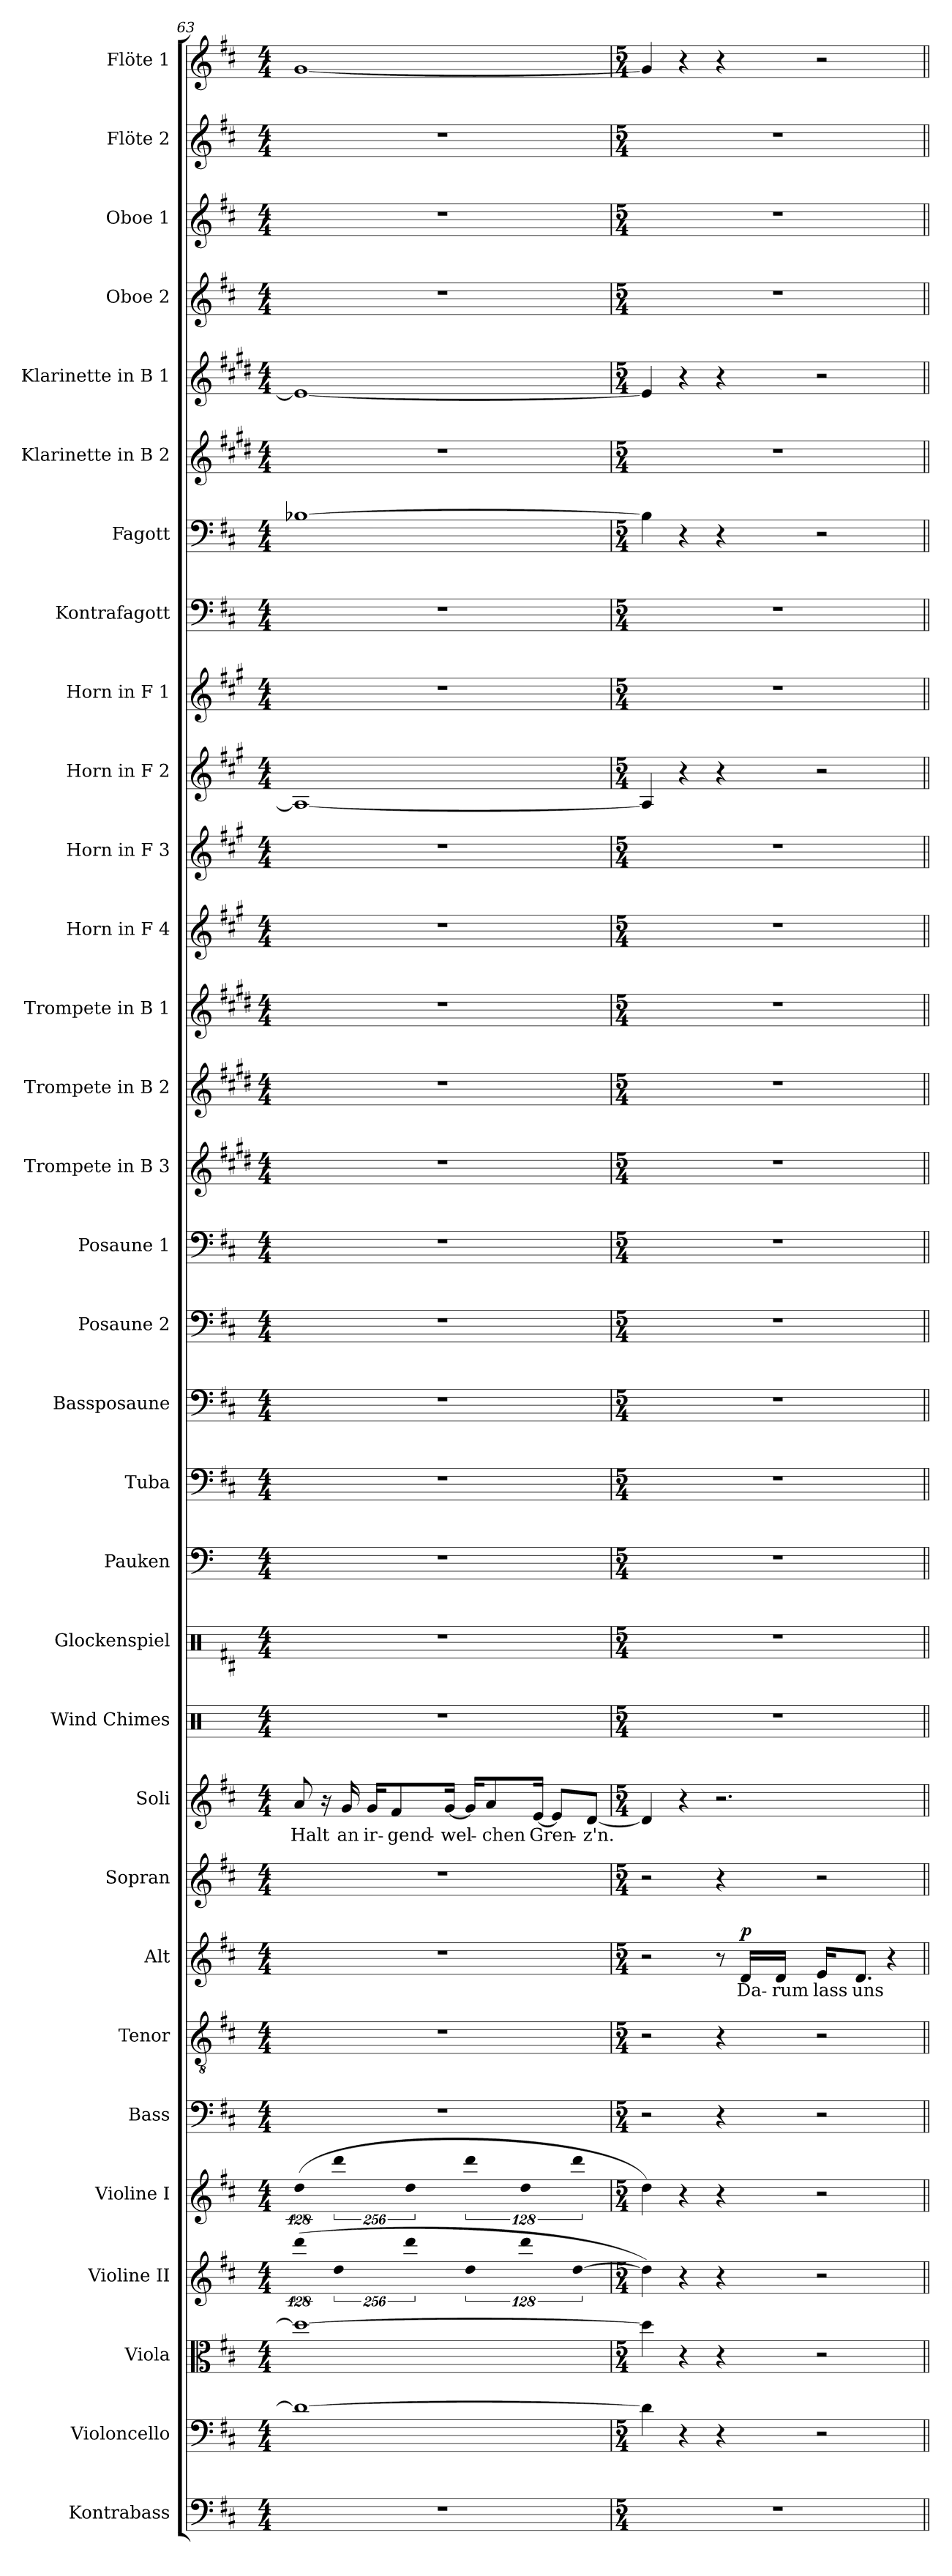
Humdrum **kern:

**kern	**kern	**kern	**kern	**kern	**kern	**kern	**kern	**text	**dynam	**kern	**kern	**text	**kern	**kern	**kern	**kern	**kern	**kern	**kern	**kern	**kern	**kern	**kern	**kern	**kern	**kern	**kern	**kern	**kern	**kern	**kern	**kern	**kern	**kern
*part32	*part31	*part30	*part29	*part28	*part27	*part26	*part25	*part25	*part25	*part24	*part23	*part23	*part22	*part21	*part20	*part19	*part18	*part17	*part16	*part15	*part14	*part13	*part12	*part11	*part10	*part9	*part8	*part7	*part6	*part5	*part4	*part3	*part2	*part1
*staff32	*staff31	*staff30	*staff29	*staff28	*staff27	*staff26	*staff25	*staff25	*staff25	*staff24	*staff23	*staff23	*staff22	*staff21	*staff20	*staff19	*staff18	*staff17	*staff16	*staff15	*staff14	*staff13	*staff12	*staff11	*staff10	*staff9	*staff8	*staff7	*staff6	*staff5	*staff4	*staff3	*staff2	*staff1
*I"Kontrabass	*I"Violoncello	*I"Viola	*I"Violine II	*I"Violine I	*I"Bass	*I"Tenor	*I"Alt	*	*	*I"Sopran	*I"Soli	*	*I"Wind Chimes	*I"Glockenspiel	*I"Pauken	*I"Tuba	*I"Bassposaune	*I"Posaune 2	*I"Posaune 1	*I"Trompete in B 3	*I"Trompete in B 2	*I"Trompete in B 1	*I"Horn in F 4	*I"Horn in F 3	*I"Horn in F 2	*I"Horn in F 1	*I"Kontrafagott	*I"Fagott	*I"Klarinette in B 2	*I"Klarinette in B 1	*I"Oboe 2	*I"Oboe 1	*I"Flöte 2	*I"Flöte 1
*I'Kb.	*I'Vc.	*I'Vla.	*I'Vl. II	*I'Vl. I	*I'B.	*I'T.	*I'A.	*	*	*I'S.	*	*	*I'W.Ch.	*I'Glsp.	*I'Pk.	*I'Tuba	*I'Bpos.	*I'Pos. 2	*I'Pos. 1	*I'Trp. 3	*I'Trp. 2	*I'Trp. 1	*I'Hn. 4	*I'Hn. 3	*I'Hn. 2	*I'Hn. 1	*I'Kfg.	*I'Fg.	*I'Kl. 2	*I'Kl. 1	*I'Ob. 2	*I'Ob. 1	*I'Fl. 2	*I'Fl. 1
*clefF4	*clefF4	*clefC3	*clefG2	*clefG2	*clefF4	*clefGv2	*clefG2	*	*	*clefG2	*clefG2	*	*clefX	*clefX	*clefF4	*clefF4	*clefF4	*clefF4	*clefF4	*clefG2	*clefG2	*clefG2	*clefG2	*clefG2	*clefG2	*clefG2	*clefF4	*clefF4	*clefG2	*clefG2	*clefG2	*clefG2	*clefG2	*clefG2
*ITrd7c12	*	*	*	*	*	*ITrd7c12	*	*	*	*	*	*	*	*ITrd-14c-24	*	*	*	*	*	*ITrd1c2	*ITrd1c2	*ITrd1c2	*ITrd4c7	*ITrd4c7	*ITrd4c7	*ITrd4c7	*ITrd7c12	*	*ITrd1c2	*ITrd1c2	*	*	*	*
*k[f#c#]	*k[f#c#]	*k[f#c#]	*k[f#c#]	*k[f#c#]	*k[f#c#]	*k[f#c#]	*k[f#c#]	*	*	*k[f#c#]	*k[f#c#]	*	*k[]	*k[f#c#]	*k[]	*k[f#c#]	*k[f#c#]	*k[f#c#]	*k[f#c#]	*k[f#c#]	*k[f#c#]	*k[f#c#]	*k[f#c#]	*k[f#c#]	*k[f#c#]	*k[f#c#]	*k[f#c#]	*k[f#c#]	*k[f#c#]	*k[f#c#]	*k[f#c#]	*k[f#c#]	*k[f#c#]	*k[f#c#]
*D:	*D:	*D:	*D:	*D:	*D:	*D:	*D:	*	*	*D:	*D:	*	*C:	*D:	*C:	*D:	*D:	*D:	*D:	*D:	*D:	*D:	*D:	*D:	*D:	*D:	*D:	*D:	*D:	*D:	*D:	*D:	*D:	*D:
*M4/4	*M4/4	*M4/4	*M4/4	*M4/4	*M4/4	*M4/4	*M4/4	*	*	*M4/4	*M4/4	*	*M4/4	*M4/4	*M4/4	*M4/4	*M4/4	*M4/4	*M4/4	*M4/4	*M4/4	*M4/4	*M4/4	*M4/4	*M4/4	*M4/4	*M4/4	*M4/4	*M4/4	*M4/4	*M4/4	*M4/4	*M4/4	*M4/4
=63	=63	=63	=63	=63	=63	=63	=63	=63	=63	=63	=63	=63	=63	=63	=63	=63	=63	=63	=63	=63	=63	=63	=63	=63	=63	=63	=63	=63	=63	=63	=63	=63	=63	=63
!	!	!	!LO:N:vis=4	!LO:N:vis=4	!	!	!	!	!	!	!	!	!	!	!	!	!	!	!	!	!	!	!	!	!	!	!	!	!	!	!	!	!	!
!	!	!	!	!	!	!	!	!	!	!	!	!LO:LY:b:color=#000000	!	!	!	!	!	!	!	!	!	!	!	!	!	!	!	!	!	!	!	!	!	!
1r	1di_>	1ddi_>	(512%85dddi\	(512%85ddi\	1r	1r	1r	.	.	1r	8ai/	Halt	1r	1r	1r	1r	1r	1r	1r	1r	1r	1r	1r	1r	1Di_<	1r	1r	[>1B-Xi	1r	1di_<	1r	1r	1r	[<1gi
.	.	.	.	.	.	.	.	.	.	.	16r	.	.	.	.	.	.	.	.	.	.	.	.	.	.	.	.	.	.	.	.	.	.	.
!	!	!	!LO:N:vis=4	!LO:N:vis=4	!	!	!	!	!	!	!	!	!	!	!	!	!	!	!	!	!	!	!	!	!	!	!	!	!	!	!	!	!	!
.	.	.	1024%171ddi\	1024%171dddi\	.	.	.	.	.	.	.	.	.	.	.	.	.	.	.	.	.	.	.	.	.	.	.	.	.	.	.	.	.	.
!	!	!	!	!	!	!	!	!	!	!	!	!LO:LY:b:color=#000000	!	!	!	!	!	!	!	!	!	!	!	!	!	!	!	!	!	!	!	!	!	!
.	.	.	.	.	.	.	.	.	.	.	16gi/	an	.	.	.	.	.	.	.	.	.	.	.	.	.	.	.	.	.	.	.	.	.	.
!	!	!	!	!	!	!	!	!	!	!	!	!LO:LY:b:color=#000000	!	!	!	!	!	!	!	!	!	!	!	!	!	!	!	!	!	!	!	!	!	!
.	.	.	.	.	.	.	.	.	.	.	16gi/KL	ir-	.	.	.	.	.	.	.	.	.	.	.	.	.	.	.	.	.	.	.	.	.	.
!	!	!	!	!	!	!	!	!	!	!	!	!LO:LY:b:color=#000000	!	!	!	!	!	!	!	!	!	!	!	!	!	!	!	!	!	!	!	!	!	!
.	.	.	.	.	.	.	.	.	.	.	8f#i/	-gend-	.	.	.	.	.	.	.	.	.	.	.	.	.	.	.	.	.	.	.	.	.	.
!	!	!	!LO:N:vis=4	!LO:N:vis=4	!	!	!	!	!	!	!	!	!	!	!	!	!	!	!	!	!	!	!	!	!	!	!	!	!	!	!	!	!	!
.	.	.	1024%171dddi\	1024%171ddi\	.	.	.	.	.	.	.	.	.	.	.	.	.	.	.	.	.	.	.	.	.	.	.	.	.	.	.	.	.	.
!	!	!	!	!	!	!	!	!	!	!	!	!LO:LY:b:color=#000000	!	!	!	!	!	!	!	!	!	!	!	!	!	!	!	!	!	!	!	!	!	!
.	.	.	.	.	.	.	.	.	.	.	[<16gi/Jk	-wel-	.	.	.	.	.	.	.	.	.	.	.	.	.	.	.	.	.	.	.	.	.	.
!	!	!	!LO:N:vis=4	!LO:N:vis=4	!	!	!	!	!	!	!	!	!	!	!	!	!	!	!	!	!	!	!	!	!	!	!	!	!	!	!	!	!	!
.	.	.	512%85ddi\	512%85dddi\	.	.	.	.	.	.	16gi/KL]	.	.	.	.	.	.	.	.	.	.	.	.	.	.	.	.	.	.	.	.	.	.	.
!	!	!	!	!	!	!	!	!	!	!	!	!LO:LY:b:color=#000000	!	!	!	!	!	!	!	!	!	!	!	!	!	!	!	!	!	!	!	!	!	!
.	.	.	.	.	.	.	.	.	.	.	8ai/	-chen	.	.	.	.	.	.	.	.	.	.	.	.	.	.	.	.	.	.	.	.	.	.
!	!	!	!LO:N:vis=4	!LO:N:vis=4	!	!	!	!	!	!	!	!	!	!	!	!	!	!	!	!	!	!	!	!	!	!	!	!	!	!	!	!	!	!
.	.	.	1024%171dddi\	1024%171ddi\	.	.	.	.	.	.	.	.	.	.	.	.	.	.	.	.	.	.	.	.	.	.	.	.	.	.	.	.	.	.
!	!	!	!	!	!	!	!	!	!	!	!	!LO:LY:b:color=#000000	!	!	!	!	!	!	!	!	!	!	!	!	!	!	!	!	!	!	!	!	!	!
.	.	.	.	.	.	.	.	.	.	.	[<16ei/Jk	Gren-	.	.	.	.	.	.	.	.	.	.	.	.	.	.	.	.	.	.	.	.	.	.
.	.	.	.	.	.	.	.	.	.	.	8ei/L]	.	.	.	.	.	.	.	.	.	.	.	.	.	.	.	.	.	.	.	.	.	.	.
!	!	!	!LO:N:vis=4	!LO:N:vis=4	!	!	!	!	!	!	!	!	!	!	!	!	!	!	!	!	!	!	!	!	!	!	!	!	!	!	!	!	!	!
.	.	.	[>1024%171ddi\	1024%171dddi\	.	.	.	.	.	.	.	.	.	.	.	.	.	.	.	.	.	.	.	.	.	.	.	.	.	.	.	.	.	.
!	!	!	!	!	!	!	!	!	!	!	!	!LO:LY:b:color=#000000	!	!	!	!	!	!	!	!	!	!	!	!	!	!	!	!	!	!	!	!	!	!
.	.	.	.	.	.	.	.	.	.	.	[<8di/J	-z'n.	.	.	.	.	.	.	.	.	.	.	.	.	.	.	.	.	.	.	.	.	.	.
=64	=64	=64	=64	=64	=64	=64	=64	=64	=64	=64	=64	=64	=64	=64	=64	=64	=64	=64	=64	=64	=64	=64	=64	=64	=64	=64	=64	=64	=64	=64	=64	=64	=64	=64
*M5/4	*M5/4	*M5/4	*M5/4	*M5/4	*M5/4	*M5/4	*M5/4	*	*	*M5/4	*M5/4	*	*M5/4	*M5/4	*M5/4	*M5/4	*M5/4	*M5/4	*M5/4	*M5/4	*M5/4	*M5/4	*M5/4	*M5/4	*M5/4	*M5/4	*M5/4	*M5/4	*M5/4	*M5/4	*M5/4	*M5/4	*M5/4	*M5/4
!LO:N:vis=1	!	!	!	!	!	!	!	!	!	!	!	!	!LO:N:vis=1	!LO:N:vis=1	!LO:N:vis=1	!LO:N:vis=1	!LO:N:vis=1	!LO:N:vis=1	!LO:N:vis=1	!LO:N:vis=1	!LO:N:vis=1	!LO:N:vis=1	!LO:N:vis=1	!LO:N:vis=1	!	!LO:N:vis=1	!LO:N:vis=1	!	!LO:N:vis=1	!	!LO:N:vis=1	!LO:N:vis=1	!LO:N:vis=1	!
4%5r	4di\]	4ddi\]	4ddi\])	4ddi\)	2r	2r	2r	.	.	2r	4di/]	.	4%5r	4%5r	4%5r	4%5r	4%5r	4%5r	4%5r	4%5r	4%5r	4%5r	4%5r	4%5r	4Di/]	4%5r	4%5r	4B-i\]	4%5r	4di/]	4%5r	4%5r	4%5r	4gi/]
.	4r	4r	4r	4r	.	.	.	.	.	.	4r	.	.	.	.	.	.	.	.	.	.	.	.	.	4r	.	.	4r	.	4r	.	.	.	4r
.	4r	4r	4r	4r	4r	4r	8r	.	.	4r	2.r	.	.	.	.	.	.	.	.	.	.	.	.	.	4r	.	.	4r	.	4r	.	.	.	4r
!	!	!	!	!	!	!	!	!LO:LY:b:color=#000000	!	!	!	!	!	!	!	!	!	!	!	!	!	!	!	!	!	!	!	!	!	!	!	!	!	!
.	.	.	.	.	.	.	16di/LL	Da-	p	.	.	.	.	.	.	.	.	.	.	.	.	.	.	.	.	.	.	.	.	.	.	.	.	.
!	!	!	!	!	!	!	!	!LO:LY:b:color=#000000	!	!	!	!	!	!	!	!	!	!	!	!	!	!	!	!	!	!	!	!	!	!	!	!	!	!
.	.	.	.	.	.	.	16di/JJ	-rum	.	.	.	.	.	.	.	.	.	.	.	.	.	.	.	.	.	.	.	.	.	.	.	.	.	.
!	!	!	!	!	!	!	!	!LO:LY:b:color=#000000	!	!	!	!	!	!	!	!	!	!	!	!	!	!	!	!	!	!	!	!	!	!	!	!	!	!
.	2r	2r	2r	2r	2r	2r	16ei/KL	lass	.	2r	.	.	.	.	.	.	.	.	.	.	.	.	.	.	2r	.	.	2r	.	2r	.	.	.	2r
!	!	!	!	!	!	!	!	!LO:LY:b:color=#000000	!	!	!	!	!	!	!	!	!	!	!	!	!	!	!	!	!	!	!	!	!	!	!	!	!	!
.	.	.	.	.	.	.	8.di/J	uns	.	.	.	.	.	.	.	.	.	.	.	.	.	.	.	.	.	.	.	.	.	.	.	.	.	.
.	.	.	.	.	.	.	4r	.	.	.	.	.	.	.	.	.	.	.	.	.	.	.	.	.	.	.	.	.	.	.	.	.	.	.
=||	=||	=||	=||	=||	=||	=||	=||	=||	=||	=||	=||	=||	=||	=||	=||	=||	=||	=||	=||	=||	=||	=||	=||	=||	=||	=||	=||	=||	=||	=||	=||	=||	=||	=||
*-	*-	*-	*-	*-	*-	*-	*-	*-	*-	*-	*-	*-	*-	*-	*-	*-	*-	*-	*-	*-	*-	*-	*-	*-	*-	*-	*-	*-	*-	*-	*-	*-	*-	*-
